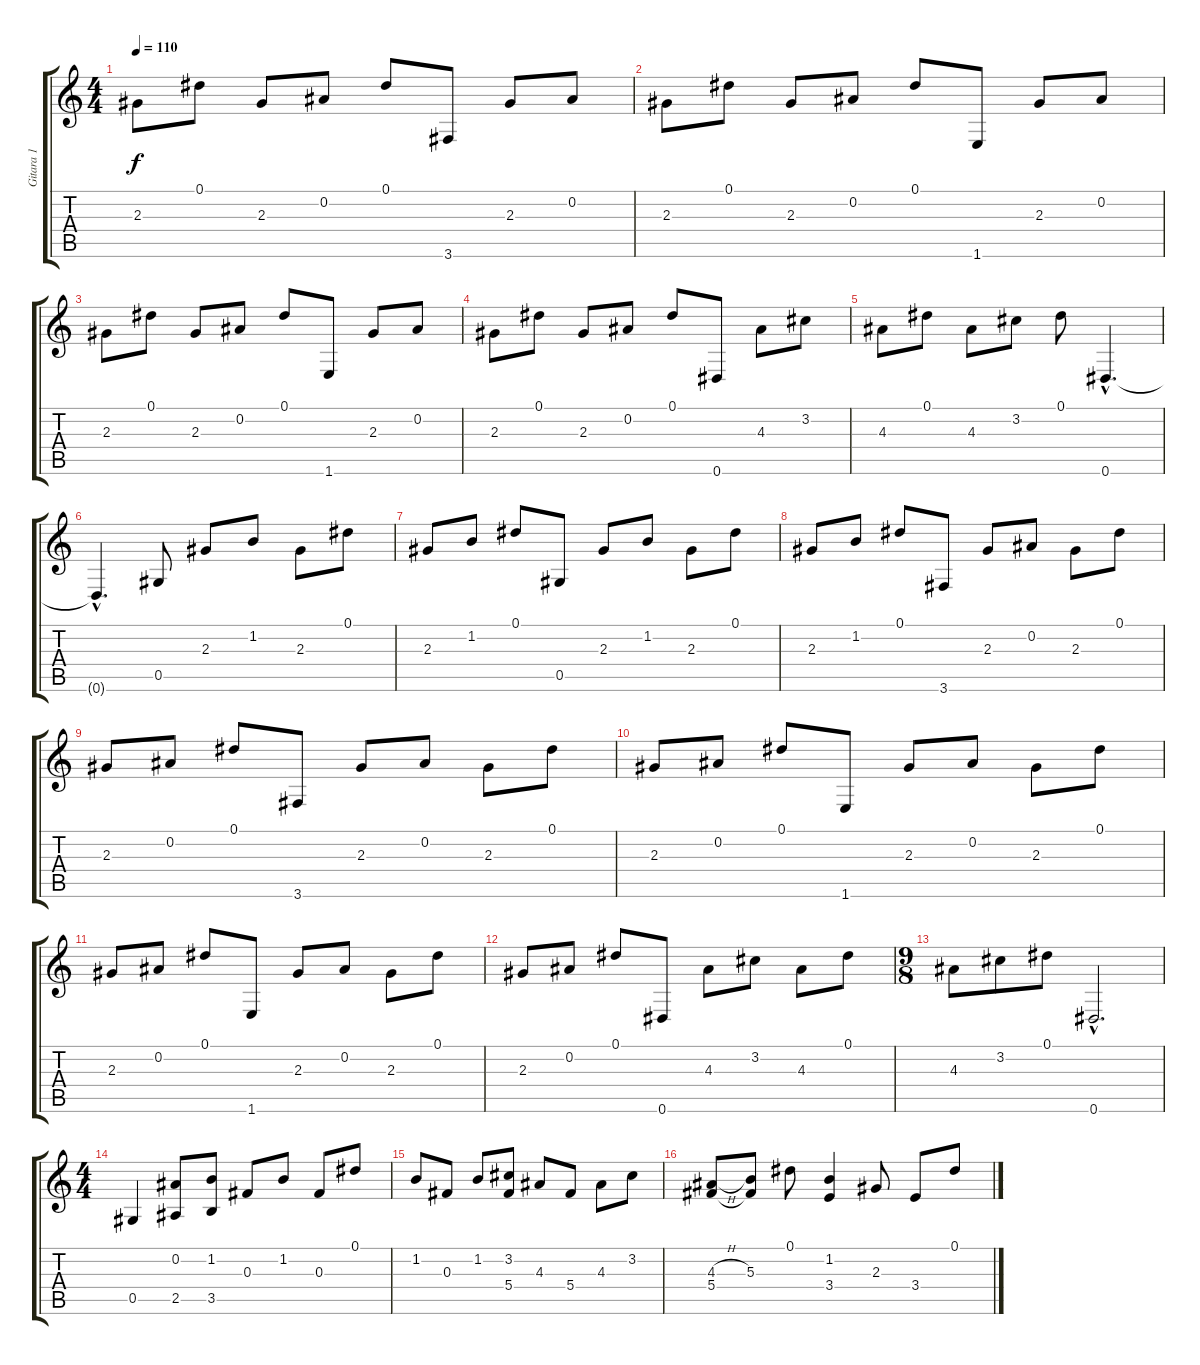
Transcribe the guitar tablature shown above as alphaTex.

\track ("Gitara 1" "Gitara 1") {instrument acousticguitarnylon}
\staff {score tabs}
\tuning (Eb4 Bb3 Gb3 Db3 Ab2 Eb2) {hide}
\ts (4 4)
\tempo 110
\clef g2
\ks c
2.3.8{dy f} 0.1.8 2.3.8 0.2.8 0.1.8 3.6.8 2.3.8 0.2.8 |
2.3.8 0.1.8 2.3.8 0.2.8 0.1.8 1.6.8 2.3.8 0.2.8 |
2.3.8 0.1.8 2.3.8 0.2.8 0.1.8 1.6.8 2.3.8 0.2.8 |
2.3.8 0.1.8 2.3.8 0.2.8 0.1.8 0.6.8 4.3.8 3.2.8 |
4.3.8 0.1.8 4.3.8 3.2.8 0.1.8 0.6{hac}.4{d} |
0.6{hac t}.4{d} 0.5.8 2.3.8 1.2.8 2.3.8 0.1.8 |
2.3.8 1.2.8 0.1.8 0.5.8 2.3.8 1.2.8 2.3.8 0.1.8 |
2.3.8 1.2.8 0.1.8 3.6.8 2.3.8 0.2.8 2.3.8 0.1.8 |
2.3.8 0.2.8 0.1.8 3.6.8 2.3.8 0.2.8 2.3.8 0.1.8 |
2.3.8 0.2.8 0.1.8 1.6.8 2.3.8 0.2.8 2.3.8 0.1.8 |
2.3.8 0.2.8 0.1.8 1.6.8 2.3.8 0.2.8 2.3.8 0.1.8 |
2.3.8 0.2.8 0.1.8 0.6.8 4.3.8 3.2.8 4.3.8 0.1.8 |
\ts (9 8)
4.3.8 3.2.8 0.1.8 0.6{hac}.2{d} |
\ts (4 4)
0.5.4 (0.2 2.5).8 (1.2 3.5).8 0.3.8 1.2.8 0.3.8 0.1.8 |
1.2.8 0.3.8 1.2.8 (3.2 5.4).8 4.3.8 5.4.8 4.3.8 3.2.8 |
(4.3{h} 5.4).8 (5.3 5.4{t}).8 0.1.8 (1.2 3.4).4 2.3.8 3.4.8 0.1.8
